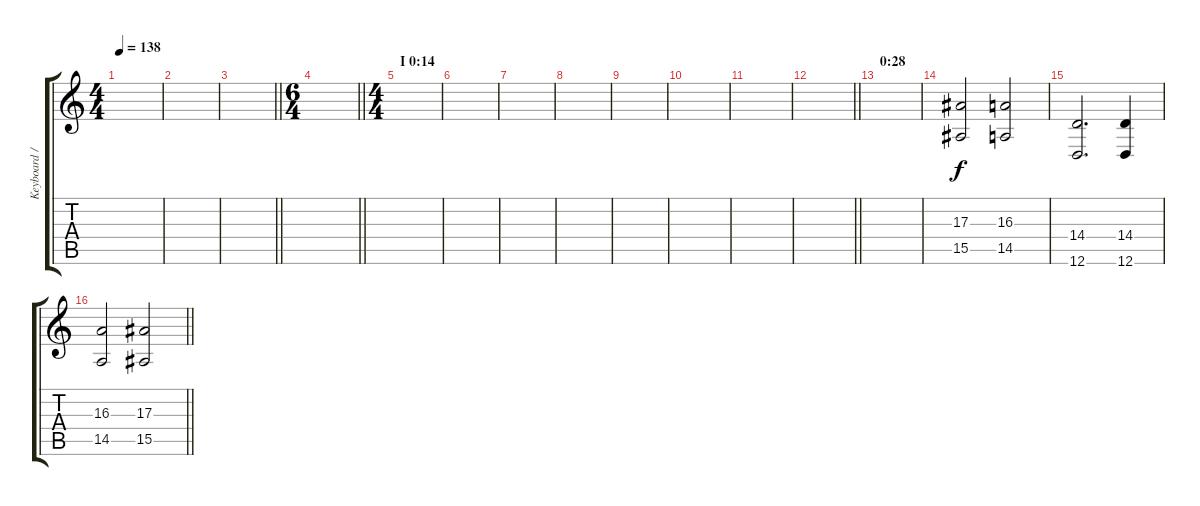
\track ("Keyboard / Piano" "Keyboard /") {instrument stringensemble1}
\staff {score tabs}
\tuning (D4 A3 F3 C3 G2 D2) {hide}
\ts (4 4)
\tempo 138
\clef g2
\ks c
|
|
\barLineRight lightlight
|
\ts (6 4)
\barLineRight lightlight
|
\ts (4 4)
\section ("" "I 0:14")
|
|
|
|
|
|
|
\barLineRight lightlight
|
\section ("" "0:28")
|
(17.3 15.5).2 (16.3 14.5).2 |
(14.4 12.6).2{d} (14.4 12.6).4 |
\barLineRight lightlight
(16.3 14.5).2 (17.3 15.5).2
